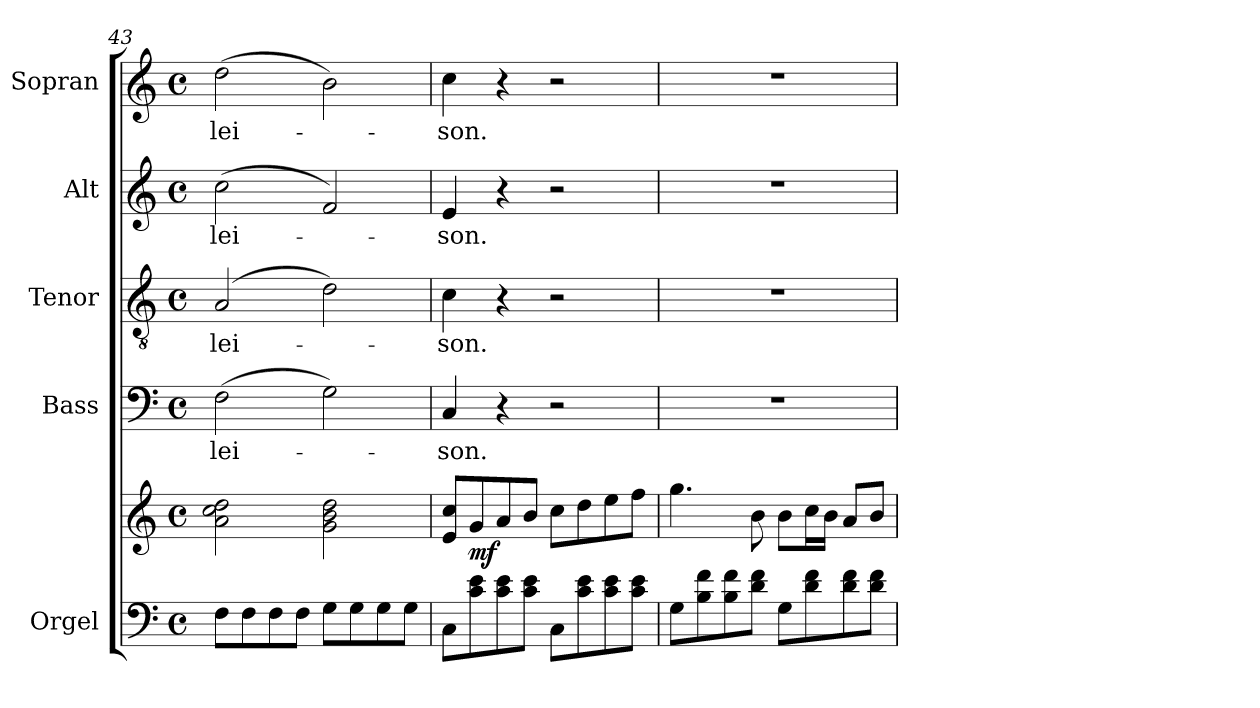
**kern	**kern	**dynam	**kern	**text	**kern	**text	**kern	**text	**kern	**text
*part5	*part5	*part5	*part4	*part4	*part3	*part3	*part2	*part2	*part1	*part1
*staff6	*staff5	*staff5/6	*staff4	*staff4	*staff3	*staff3	*staff2	*staff2	*staff1	*staff1
*I"Orgel	*	*	*I"Bass	*	*I"Tenor	*	*I"Alt	*	*I"Sopran	*
*I'Org.	*	*	*I'B.	*	*I'T.	*	*I'A.	*	*I'S.	*
!!LO:LB:g=z
*clefF4	*clefG2	*	*clefF4	*	*clefGv2	*	*clefG2	*	*clefG2	*
*k[]	*k[]	*	*k[]	*	*k[]	*	*k[]	*	*k[]	*
*C:	*C:	*	*C:	*	*C:	*	*C:	*	*C:	*
*M4/4	*M4/4	*	*M4/4	*	*M4/4	*	*M4/4	*	*M4/4	*
*met(c)	*met(c)	*	*met(c)	*	*met(c)	*	*met(c)	*	*met(c)	*
=43	=43	=43	=43	=43	=43	=43	=43	=43	=43	=43
!	!	!	!	!LO:LY:b	!	!LO:LY:b	!	!LO:LY:b	!	!LO:LY:b
8F\L	2a\ 2cc\ 2dd\	.	(>2F\	-lei-	(2A/	-lei-	(>2cc\	-lei-	(>2dd\	-lei-
8F\	.	.	.	.	.	.	.	.	.	.
8F\	.	.	.	.	.	.	.	.	.	.
8F\J	.	.	.	.	.	.	.	.	.	.
8G\L	2g\ 2b\ 2dd\	.	2G\)	.	2d\)	.	2f/)	.	2b\)	.
8G\	.	.	.	.	.	.	.	.	.	.
8G\	.	.	.	.	.	.	.	.	.	.
8G\J	.	.	.	.	.	.	.	.	.	.
=44	=44	=44	=44	=44	=44	=44	=44	=44	=44	=44
!	!	!	!	!LO:LY:b	!	!LO:LY:b	!	!LO:LY:b	!	!LO:LY:b
8C\L	8e/ 8cc/L	.	4C/	-son.	4c\	-son.	4e/	-son.	4cc\	-son.
!	!	!LO:DY:b	!	!	!	!	!	!	!	!
8c\ 8e\	8g/	mf	.	.	.	.	.	.	.	.
8c\ 8e\	8a/	.	4r	.	4r	.	4r	.	4r	.
8c\ 8e\J	8b/J	.	.	.	.	.	.	.	.	.
8C\L	8cc\L	.	2r	.	2r	.	2r	.	2r	.
8c\ 8e\	8dd\	.	.	.	.	.	.	.	.	.
8c\ 8e\	8ee\	.	.	.	.	.	.	.	.	.
8c\ 8e\J	8ff\J	.	.	.	.	.	.	.	.	.
=45	=45	=45	=45	=45	=45	=45	=45	=45	=45	=45
8G\L	4.gg\	.	1r	.	1r	.	1r	.	1r	.
8B\ 8f\	.	.	.	.	.	.	.	.	.	.
8B\ 8f\	.	.	.	.	.	.	.	.	.	.
8d\ 8f\J	8b\	.	.	.	.	.	.	.	.	.
8G\L	8b\L	.	.	.	.	.	.	.	.	.
8d\ 8f\	16cc\L	.	.	.	.	.	.	.	.	.
.	16b\JJ	.	.	.	.	.	.	.	.	.
8d\ 8f\	8a/L	.	.	.	.	.	.	.	.	.
8d\ 8f\J	8b/J	.	.	.	.	.	.	.	.	.
=	=	=	=	=	=	=	=	=	=	=
*-	*-	*-	*-	*-	*-	*-	*-	*-	*-	*-
